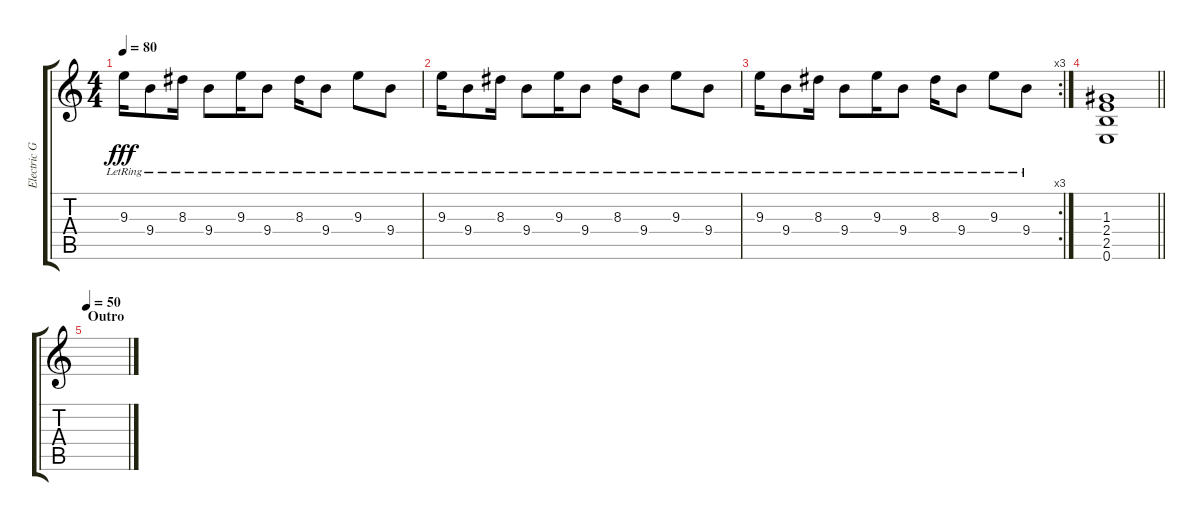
\track ("Electric Guitar" "Electric G") {instrument electricguitarclean}
\staff {score tabs}
\tuning (E4 B3 G3 D3 A2 E2) {hide}
\ts (4 4)
\tempo 80
\clef g2
\ks c
9.3{lr}.16{dy fff} 9.4{lr}.8 8.3{lr}.16 9.4{lr}.8 9.3{lr}.16 9.4{lr}.8 8.3{lr}.16 9.4{lr}.8 9.3{lr}.8 9.4{lr}.8 |
9.3{lr}.16 9.4{lr}.8 8.3{lr}.16 9.4{lr}.8 9.3{lr}.16 9.4{lr}.8 8.3{lr}.16 9.4{lr}.8 9.3{lr}.8 9.4{lr}.8 |
\rc 3
9.3{lr}.16 9.4{lr}.8 8.3{lr}.16 9.4{lr}.8 9.3{lr}.16 9.4{lr}.8 8.3{lr}.16 9.4{lr}.8 9.3{lr}.8 9.4{lr}.8 |
\barLineRight lightlight
(1.3 2.4 2.5 0.6).1 |
\section ("" "Outro")
\tempo 50
